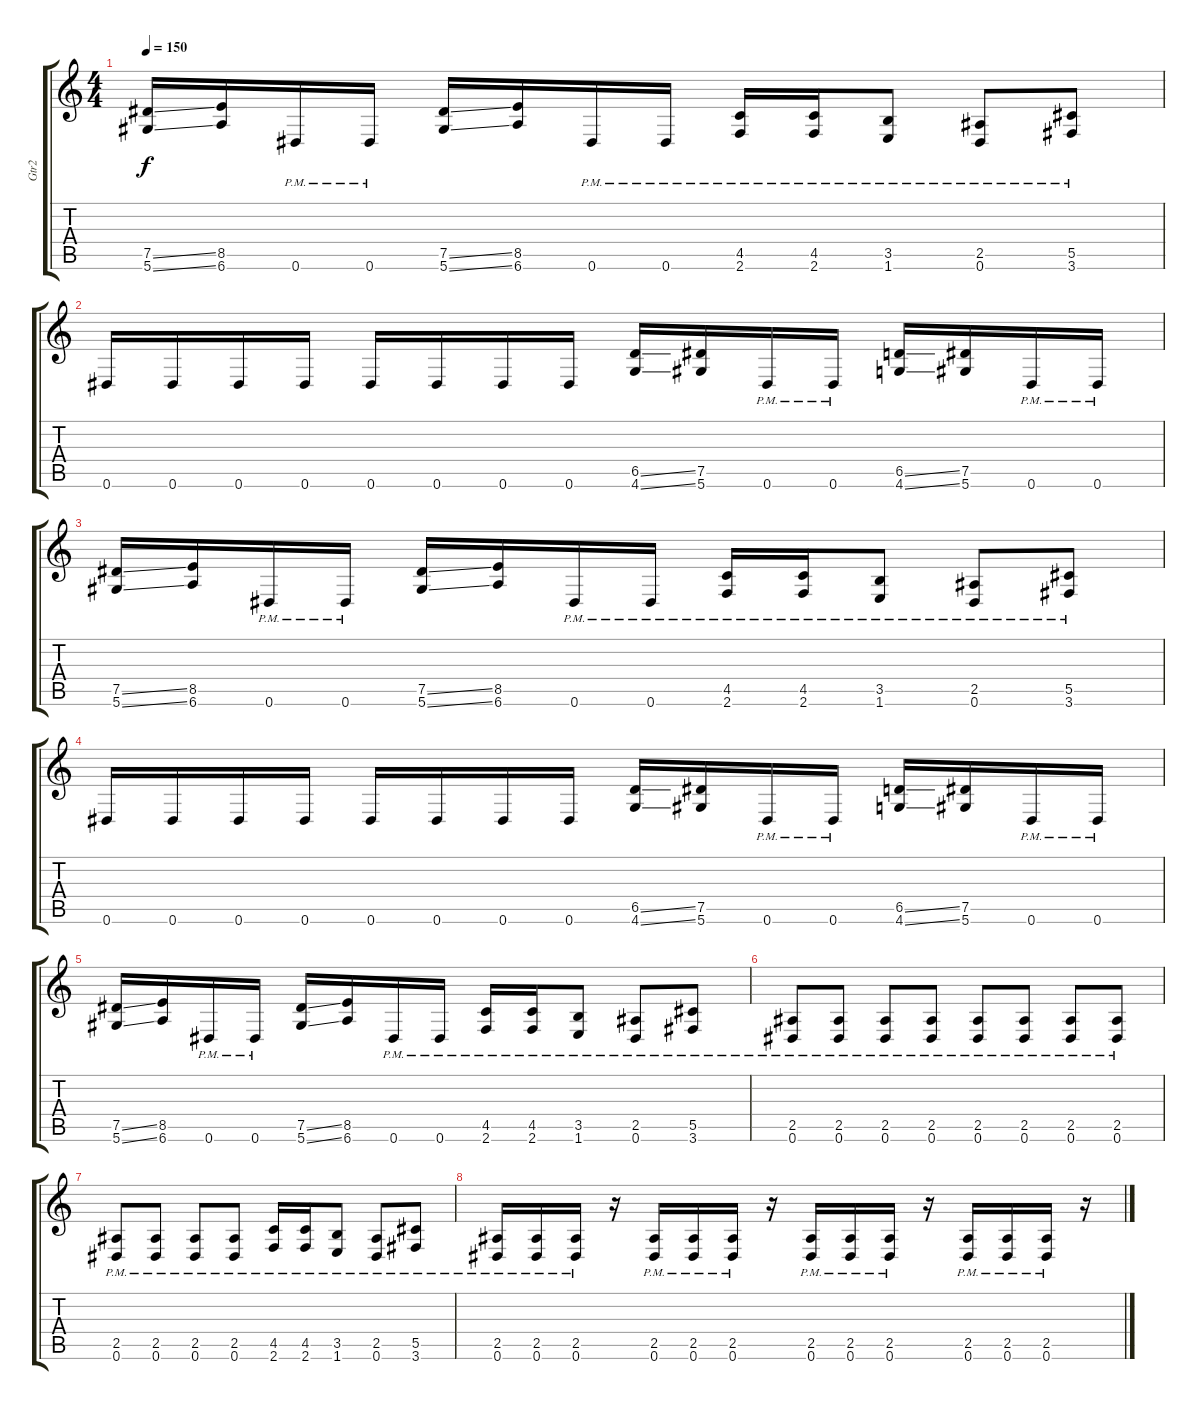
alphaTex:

\track ("Gtr2" "Gtr2") {instrument distortionguitar}
\staff {score tabs}
\tuning (Eb4 Bb3 Gb3 Db3 Ab2 Eb2) {hide}
\ts (4 4)
\tempo 150
\clef g2
\ks c
(7.5{ss} 5.6{ss}).16{dy f} (8.5 6.6).16 0.6{pm}.16 0.6{pm}.16 (7.5{ss} 5.6{ss}).16 (8.5 6.6).16 0.6{pm}.16 0.6{pm}.16 (4.5{pm} 2.6{pm}).16 (4.5{pm} 2.6{pm}).16 (3.5{pm} 1.6{pm}).8 (2.5{pm} 0.6{pm}).8 (5.5{pm} 3.6{pm}).8 |
0.6.16 0.6.16 0.6.16 0.6.16 0.6.16 0.6.16 0.6.16 0.6.16 (6.5{ss} 4.6{ss}).16 (7.5 5.6).16 0.6{pm}.16 0.6{pm}.16 (6.5{ss} 4.6{ss}).16 (7.5 5.6).16 0.6{pm}.16 0.6{pm}.16 |
(7.5{ss} 5.6{ss}).16 (8.5 6.6).16 0.6{pm}.16 0.6{pm}.16 (7.5{ss} 5.6{ss}).16 (8.5 6.6).16 0.6{pm}.16 0.6{pm}.16 (4.5{pm} 2.6{pm}).16 (4.5{pm} 2.6{pm}).16 (3.5{pm} 1.6{pm}).8 (2.5{pm} 0.6{pm}).8 (5.5{pm} 3.6{pm}).8 |
0.6.16 0.6.16 0.6.16 0.6.16 0.6.16 0.6.16 0.6.16 0.6.16 (6.5{ss} 4.6{ss}).16 (7.5 5.6).16 0.6{pm}.16 0.6{pm}.16 (6.5{ss} 4.6{ss}).16 (7.5 5.6).16 0.6{pm}.16 0.6{pm}.16 |
(7.5{ss} 5.6{ss}).16 (8.5 6.6).16 0.6{pm}.16 0.6{pm}.16 (7.5{ss} 5.6{ss}).16 (8.5 6.6).16 0.6{pm}.16 0.6{pm}.16 (4.5{pm} 2.6{pm}).16 (4.5{pm} 2.6{pm}).16 (3.5{pm} 1.6{pm}).8 (2.5{pm} 0.6{pm}).8 (5.5{pm} 3.6{pm}).8 |
(2.5{pm} 0.6{pm}).8 (2.5{pm} 0.6{pm}).8 (2.5{pm} 0.6{pm}).8 (2.5{pm} 0.6{pm}).8 (2.5{pm} 0.6{pm}).8 (2.5{pm} 0.6{pm}).8 (2.5{pm} 0.6{pm}).8 (2.5{pm} 0.6{pm}).8 |
(2.5{pm} 0.6{pm}).8 (2.5{pm} 0.6{pm}).8 (2.5{pm} 0.6{pm}).8 (2.5{pm} 0.6{pm}).8 (4.5{pm} 2.6{pm}).16 (4.5{pm} 2.6{pm}).16 (3.5{pm} 1.6{pm}).8 (2.5{pm} 0.6{pm}).8 (5.5{pm} 3.6{pm}).8 |
(2.5{pm} 0.6{pm}).16 (2.5{pm} 0.6{pm}).16 (2.5{pm} 0.6{pm}).16 r.16 (2.5{pm} 0.6{pm}).16 (2.5{pm} 0.6{pm}).16 (2.5{pm} 0.6{pm}).16 r.16 (2.5{pm} 0.6{pm}).16 (2.5{pm} 0.6{pm}).16 (2.5{pm} 0.6{pm}).16 r.16 (2.5{pm} 0.6{pm}).16 (2.5{pm} 0.6{pm}).16 (2.5{pm} 0.6{pm}).16 r.16
